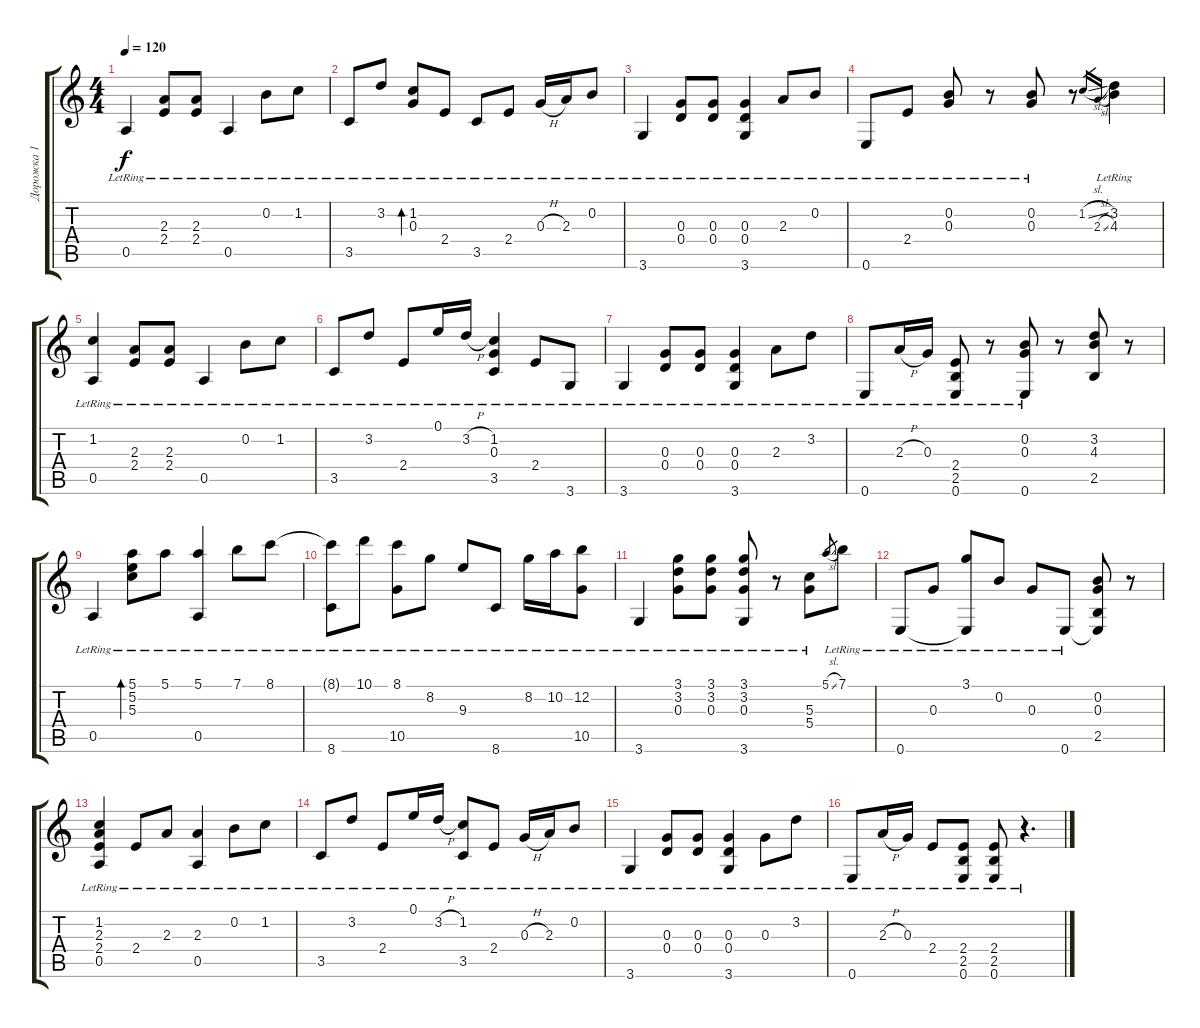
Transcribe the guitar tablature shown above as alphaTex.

\track ("Дорожка 1" "Дорожка 1") {instrument acousticguitarnylon}
\staff {score tabs}
\tuning (E4 B3 G3 D3 A2 E2) {hide}
\ts (4 4)
\tempo 120
\clef g2
\ks c
0.5{lr}.4{dy f} (2.3{lr} 2.4{lr}).8 (2.3{lr} 2.4{lr}).8 0.5{lr}.4 0.2{lr}.8 1.2{lr}.8 |
3.5{lr}.8 3.2{lr}.8 (1.2{lr} 0.3{lr}).8{bd 480} 2.4{lr}.8 3.5{lr}.8 2.4{lr}.8 0.3{h lr}.16 2.3{lr}.16 0.2{lr}.8 |
3.6{lr}.4 (0.3{lr} 0.4{lr}).8 (0.3{lr} 0.4{lr}).8 (0.3{lr} 0.4{lr} 3.6{lr}).4 2.3{lr}.8 0.2{lr}.8 |
0.6{lr}.8 2.4{lr}.8 (0.2{lr} 0.3{lr}).8 r.8 (0.2{lr} 0.3{lr}).8 r.8 1.2{sl}.16{gr} 2.3{sl}.16{gr} (3.2{lr} 4.3{lr}).4 |
(1.2 0.5{lr}).4 (2.3{lr} 2.4{lr}).8 (2.3{lr} 2.4{lr}).8 0.5{lr}.4 0.2{lr}.8 1.2{lr}.8 |
3.5{lr}.8 3.2{lr}.8 2.4{lr}.8 0.1{lr}.16 3.2{h lr}.16 (1.2{lr} 0.3{lr} 3.5{lr}).4 2.4{lr}.8 3.6{lr}.8 |
3.6{lr}.4 (0.3{lr} 0.4{lr}).8 (0.3{lr} 0.4{lr}).8 (0.3{lr} 0.4{lr} 3.6{lr}).4 2.3{lr}.8 3.2{lr}.8 |
0.6{lr}.8 2.3{h lr}.16 0.3{lr}.16 (2.4{lr} 2.5{lr} 0.6{lr}).8 r.8 (0.2{lr} 0.3{lr} 0.6).8 r.8 (3.2 4.3 2.5).8 r.8 |
0.5{lr}.4 (5.1{lr} 5.2{lr} 5.3{lr}).8{bd 480} 5.1{lr}.8 (5.1{lr} 0.5{lr}).4 7.1{lr}.8 8.1{lr}.8 |
(8.1{t} 8.6{lr}).8 10.1{lr}.8 (8.1{lr} 10.5{lr}).8 8.2{lr}.8 9.3{lr}.8 8.6{lr}.8 8.2{lr}.16 10.2{lr}.16 (12.2{lr} 10.5{lr}).8 |
3.6{lr}.4 (3.1{lr} 3.2{lr} 0.3{lr}).8 (3.1{lr} 3.2{lr} 0.3{lr}).8 (3.1{lr} 3.2{lr} 0.3{lr} 3.6{lr}).8 r.8 (5.3{lr} 5.4{lr}).8 5.1{sl}.8{gr} 7.1{lr}.8 |
0.6{lr}.8 0.3{lr}.8 (3.1{lr} 0.6{t}).8 0.2{lr}.8 0.3{lr}.8 0.6{lr}.8 (0.2 0.3 2.5 0.6{t}).8 r.8 |
(1.2{lr} 2.3{lr} 2.4{lr} 0.5{lr}).4 2.4{lr}.8 2.3{lr}.8 (2.3{lr} 0.5{lr}).4 0.2{lr}.8 1.2{lr}.8 |
3.5{lr}.8 3.2{lr}.8 2.4{lr}.8 0.1{lr}.16 3.2{h lr}.16 (1.2{lr} 3.5{lr}).8 2.4{lr}.8 0.3{h lr}.16 2.3{lr}.16 0.2{lr}.8 |
3.6{lr}.4 (0.3{lr} 0.4{lr}).8 (0.3{lr} 0.4{lr}).8 (0.3{lr} 0.4{lr} 3.6{lr}).4 0.3{lr}.8 3.2{lr}.8 |
0.6{lr}.8 2.3{h lr}.16 0.3{lr}.16 2.4{lr}.8 (2.4{lr} 2.5{lr} 0.6{lr}).8 (2.4{lr} 2.5{lr} 0.6{lr}).8 r.4{d}
